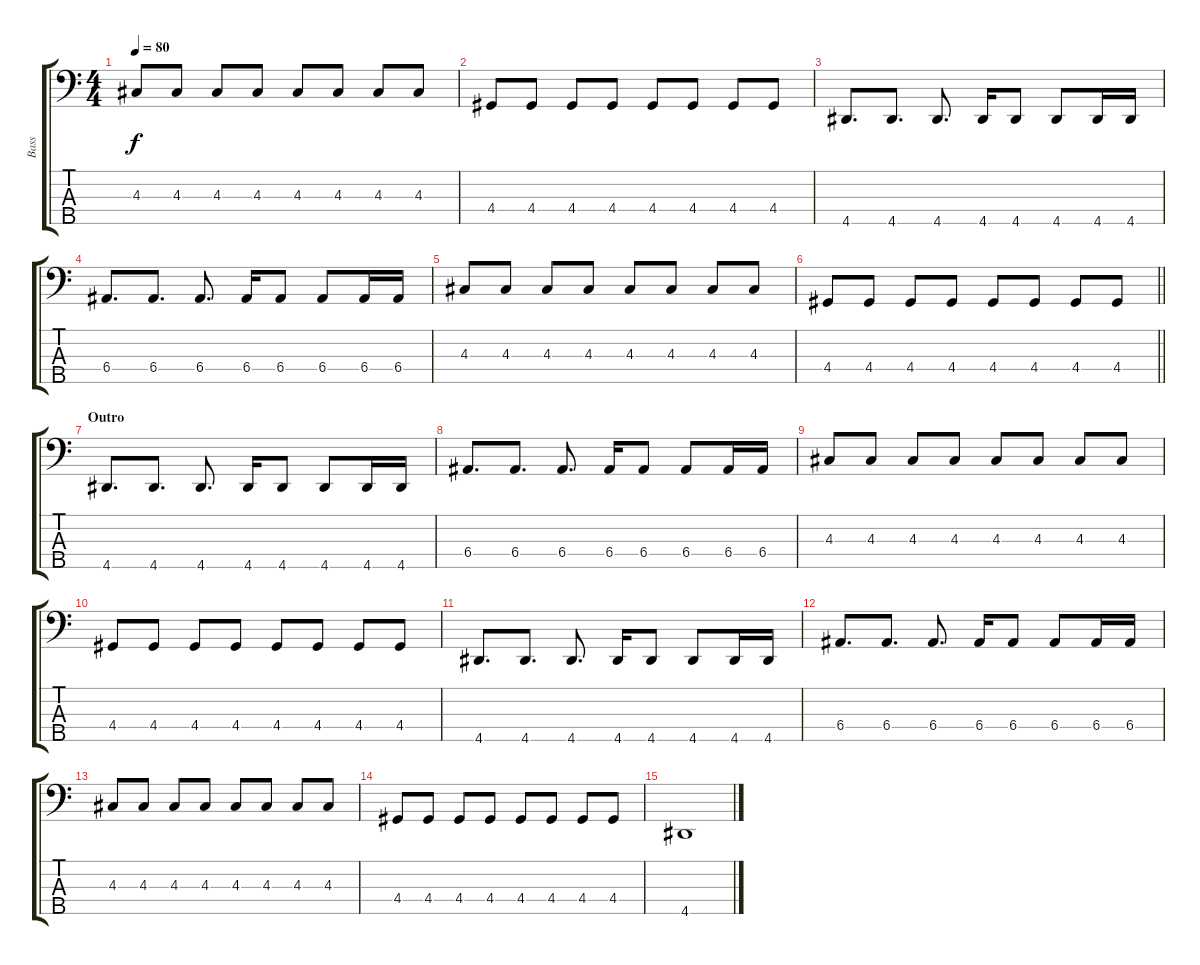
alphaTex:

\track ("Bass" "Bass") {instrument electricbassfinger}
\staff {score tabs}
\tuning (G2 D2 A1 E1 B0) {hide}
\ts (4 4)
\tempo 80
\clef f4
\ks c
4.3.8{dy f} 4.3.8 4.3.8 4.3.8 4.3.8 4.3.8 4.3.8 4.3.8 |
4.4.8 4.4.8 4.4.8 4.4.8 4.4.8 4.4.8 4.4.8 4.4.8 |
4.5.8{d} 4.5.8{d} 4.5.8{d} 4.5.16 4.5.8 4.5.8 4.5.16 4.5.16 |
6.4.8{d} 6.4.8{d} 6.4.8{d} 6.4.16 6.4.8 6.4.8 6.4.16 6.4.16 |
4.3.8 4.3.8 4.3.8 4.3.8 4.3.8 4.3.8 4.3.8 4.3.8 |
\barLineRight lightlight
4.4.8 4.4.8 4.4.8 4.4.8 4.4.8 4.4.8 4.4.8 4.4.8 |
\section ("" "Outro")
4.5.8{d} 4.5.8{d} 4.5.8{d} 4.5.16 4.5.8 4.5.8 4.5.16 4.5.16 |
6.4.8{d} 6.4.8{d} 6.4.8{d} 6.4.16 6.4.8 6.4.8 6.4.16 6.4.16 |
4.3.8 4.3.8 4.3.8 4.3.8 4.3.8 4.3.8 4.3.8 4.3.8 |
4.4.8 4.4.8 4.4.8 4.4.8 4.4.8 4.4.8 4.4.8 4.4.8 |
4.5.8{d} 4.5.8{d} 4.5.8{d} 4.5.16 4.5.8 4.5.8 4.5.16 4.5.16 |
6.4.8{d} 6.4.8{d} 6.4.8{d} 6.4.16 6.4.8 6.4.8 6.4.16 6.4.16 |
4.3.8 4.3.8 4.3.8 4.3.8 4.3.8 4.3.8 4.3.8 4.3.8 |
4.4.8 4.4.8 4.4.8 4.4.8 4.4.8 4.4.8 4.4.8 4.4.8 |
4.5.1
